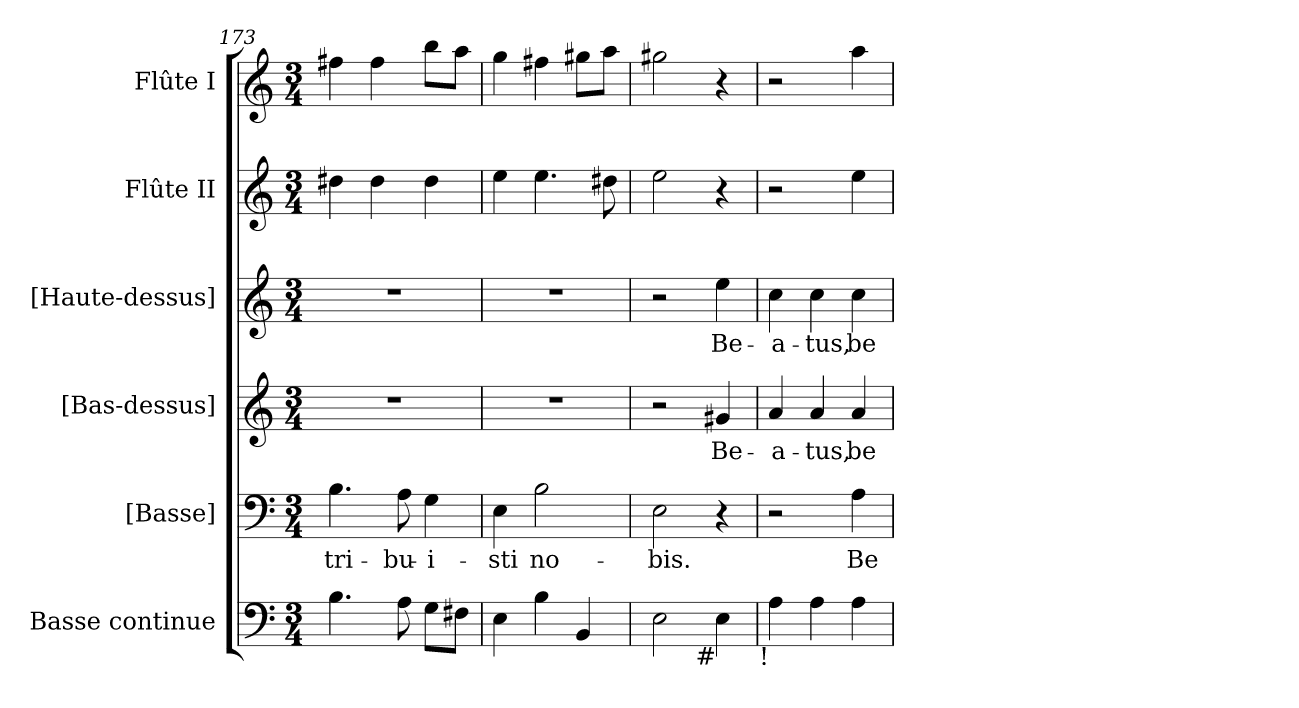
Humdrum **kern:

**kern	**kern	**text	**kern	**text	**kern	**text	**kern	**kern
*part6	*part5	*part5	*part4	*part4	*part3	*part3	*part2	*part1
*staff6	*staff5	*staff5	*staff4	*staff4	*staff3	*staff3	*staff2	*staff1
*I"Basse continue	*I"[Basse]	*	*I"[Bas-dessus]	*	*I"[Haute-dessus]	*	*I"Flûte II	*I"Flûte I
*I'B.c.	*I'B.	*	*	*	*	*	*I'Fl. II	*I'Fl. I
!!LO:LB:g=z
*clefF4	*clefF4	*	*clefG2	*	*clefG2	*	*clefG2	*clefG2
*k[]	*k[]	*	*k[]	*	*k[]	*	*k[]	*k[]
*a:	*a:	*	*a:	*	*a:	*	*a:	*a:
*M3/4	*M3/4	*	*M3/4	*	*M3/4	*	*M3/4	*M3/4
=173	=173	=173	=173	=173	=173	=173	=173	=173
!	!	!LO:LY:b:color=#000000	!LO:N:vis=1	!	!LO:N:vis=1	!	!	!
4.Bi\	4.Bi\	-tri-	2.r	.	2.r	.	4dd#Xi\	4ff#Xi\
.	.	.	.	.	.	.	4dd#i\	4ff#i\
!	!	!LO:LY:b:color=#000000	!	!	!	!	!	!
8Ai\	8Ai\	-bu-	.	.	.	.	.	.
!	!	!LO:LY:b:color=#000000	!	!	!	!	!	!
8Gi\L	4Gi\	-i-	.	.	.	.	4dd#i\	8bbi\L
8F#Xi\J	.	.	.	.	.	.	.	8aai\J
=174	=174	=174	=174	=174	=174	=174	=174	=174
!	!	!LO:LY:b:color=#000000	!LO:N:vis=1	!	!LO:N:vis=1	!	!	!
4Ei\	4Ei\	-sti	2.r	.	2.r	.	4eei\	4ggi\
!	!	!LO:LY:b:color=#000000	!	!	!	!	!	!
4Bi\	2Bi\	no-	.	.	.	.	4.eei\	4ff#Xi\
4BBi/	.	.	.	.	.	.	.	8gg#Xi\L
.	.	.	.	.	.	.	8dd#Xi\	8aai\J
=175	=175	=175	=175	=175	=175	=175	=175	=175
!	!	!LO:LY:b:color=#000000	!	!	!	!	!	!
2Ei\	2Ei\	-bis.	2r	.	2r	.	2eei\	2gg#Xi\
!	!	!	!	!LO:LY:b:color=#000000	!	!	!	!
!LO:TX:b:rj:t=#	!	!	!	!	!	!	!	!
!	!	!	!	!	!	!LO:LY:b:color=#000000	!	!
4Ei\	4r	.	4g#Xi/	Be-	4eei\	Be-	4r	4r
=176	=176	=176	=176	=176	=176	=176	=176	=176
!	!	!	!	!LO:LY:b:color=#000000	!	!	!	!
!LO:TX:b:rj:t=!	!	!	!	!	!	!	!	!
!	!	!	!	!	!	!LO:LY:b:color=#000000	!	!
4Ai\	2r	.	4ai/	-a-	4cci\	-a-	2r	2r
!	!	!	!	!LO:LY:b:color=#000000	!	!	!	!
!	!	!	!	!	!	!LO:LY:b:color=#000000	!	!
4Ai\	.	.	4ai/	-tus,	4cci\	-tus,	.	.
!	!	!LO:LY:b:color=#000000	!	!	!	!	!	!
!	!	!	!	!LO:LY:b:color=#000000	!	!	!	!
!	!	!	!	!	!	!LO:LY:b:color=#000000	!	!
4Ai\	4Ai\	Be-	4ai/	be-	4cci\	be-	4eei\	4aai\
=	=	=	=	=	=	=	=	=
*-	*-	*-	*-	*-	*-	*-	*-	*-
